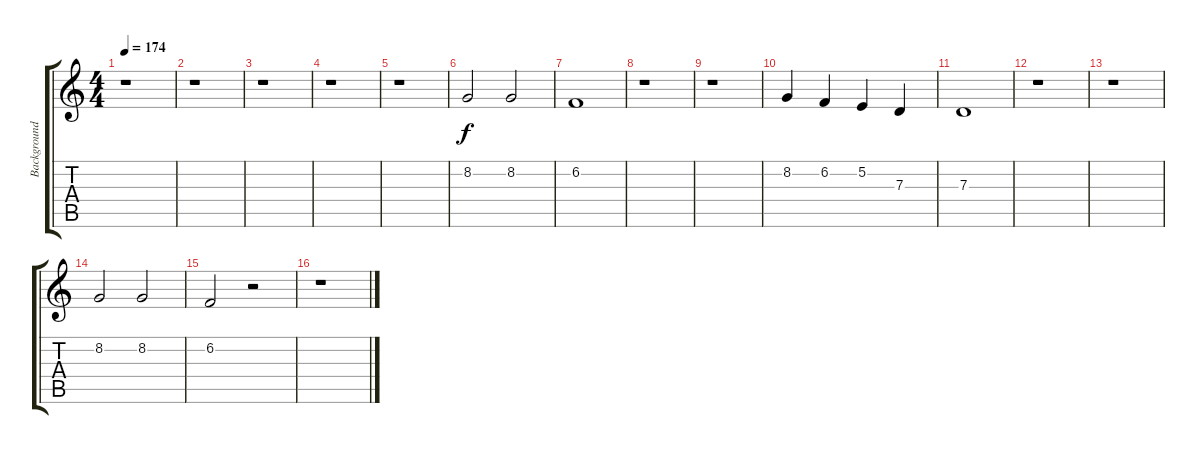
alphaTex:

\track ("Background vocals" "Background") {instrument cello}
\staff {score tabs}
\tuning (E4 B3 G3 D3 A2 E2) {hide}
\ts (4 4)
\tempo 174
\clef g2
\ks c
r.1{dy f} |
r.1 |
r.1 |
r.1 |
r.1 |
8.2.2 8.2.2 |
6.2.1 |
r.1 |
r.1 |
8.2.4 6.2.4 5.2.4 7.3.4 |
7.3.1 |
r.1 |
r.1 |
8.2.2 8.2.2 |
6.2.2 r.2 |
r.1
